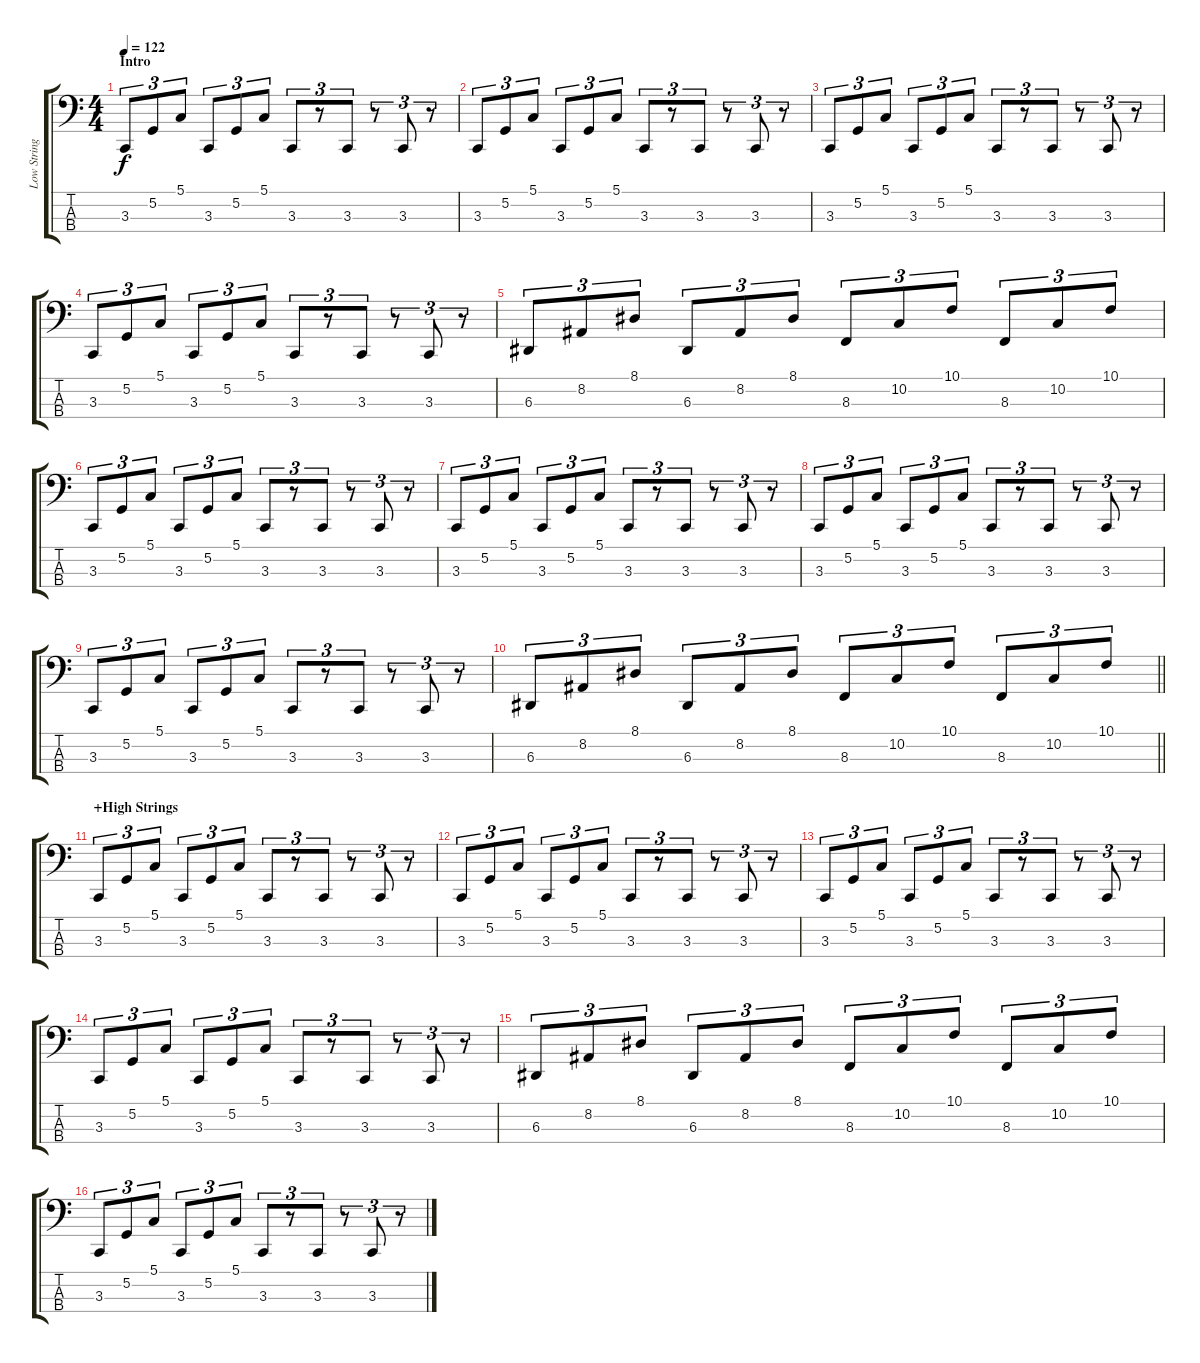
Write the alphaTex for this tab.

\track ("Low Strings (Bass Voice)" "Low String") {instrument synthstrings2}
\staff {score tabs}
\tuning (G2 D2 A1 E1) {hide}
\ts (4 4)
\section ("" "Intro")
\tempo 122
\clef f4
\ks c
3.3.8{tu (3 2) dy f instrument synthstrings2} 5.2.8{tu (3 2)} 5.1.8{tu (3 2)} 3.3.8{tu (3 2)} 5.2.8{tu (3 2)} 5.1.8{tu (3 2)} 3.3.8{tu (3 2)} r.8{tu (3 2)} 3.3.8{tu (3 2)} r.8{tu (3 2)} 3.3.8{tu (3 2)} r.8{tu (3 2)} |
3.3.8{tu (3 2)} 5.2.8{tu (3 2)} 5.1.8{tu (3 2)} 3.3.8{tu (3 2)} 5.2.8{tu (3 2)} 5.1.8{tu (3 2)} 3.3.8{tu (3 2)} r.8{tu (3 2)} 3.3.8{tu (3 2)} r.8{tu (3 2)} 3.3.8{tu (3 2)} r.8{tu (3 2)} |
3.3.8{tu (3 2)} 5.2.8{tu (3 2)} 5.1.8{tu (3 2)} 3.3.8{tu (3 2)} 5.2.8{tu (3 2)} 5.1.8{tu (3 2)} 3.3.8{tu (3 2)} r.8{tu (3 2)} 3.3.8{tu (3 2)} r.8{tu (3 2)} 3.3.8{tu (3 2)} r.8{tu (3 2)} |
3.3.8{tu (3 2)} 5.2.8{tu (3 2)} 5.1.8{tu (3 2)} 3.3.8{tu (3 2)} 5.2.8{tu (3 2)} 5.1.8{tu (3 2)} 3.3.8{tu (3 2)} r.8{tu (3 2)} 3.3.8{tu (3 2)} r.8{tu (3 2)} 3.3.8{tu (3 2)} r.8{tu (3 2)} |
6.3.8{tu (3 2)} 8.2.8{tu (3 2)} 8.1.8{tu (3 2)} 6.3.8{tu (3 2)} 8.2.8{tu (3 2)} 8.1.8{tu (3 2)} 8.3.8{tu (3 2)} 10.2.8{tu (3 2)} 10.1.8{tu (3 2)} 8.3.8{tu (3 2)} 10.2.8{tu (3 2)} 10.1.8{tu (3 2)} |
3.3.8{tu (3 2)} 5.2.8{tu (3 2)} 5.1.8{tu (3 2)} 3.3.8{tu (3 2)} 5.2.8{tu (3 2)} 5.1.8{tu (3 2)} 3.3.8{tu (3 2)} r.8{tu (3 2)} 3.3.8{tu (3 2)} r.8{tu (3 2)} 3.3.8{tu (3 2)} r.8{tu (3 2)} |
3.3.8{tu (3 2)} 5.2.8{tu (3 2)} 5.1.8{tu (3 2)} 3.3.8{tu (3 2)} 5.2.8{tu (3 2)} 5.1.8{tu (3 2)} 3.3.8{tu (3 2)} r.8{tu (3 2)} 3.3.8{tu (3 2)} r.8{tu (3 2)} 3.3.8{tu (3 2)} r.8{tu (3 2)} |
3.3.8{tu (3 2)} 5.2.8{tu (3 2)} 5.1.8{tu (3 2)} 3.3.8{tu (3 2)} 5.2.8{tu (3 2)} 5.1.8{tu (3 2)} 3.3.8{tu (3 2)} r.8{tu (3 2)} 3.3.8{tu (3 2)} r.8{tu (3 2)} 3.3.8{tu (3 2)} r.8{tu (3 2)} |
3.3.8{tu (3 2)} 5.2.8{tu (3 2)} 5.1.8{tu (3 2)} 3.3.8{tu (3 2)} 5.2.8{tu (3 2)} 5.1.8{tu (3 2)} 3.3.8{tu (3 2)} r.8{tu (3 2)} 3.3.8{tu (3 2)} r.8{tu (3 2)} 3.3.8{tu (3 2)} r.8{tu (3 2)} |
\barLineRight lightlight
6.3.8{tu (3 2)} 8.2.8{tu (3 2)} 8.1.8{tu (3 2)} 6.3.8{tu (3 2)} 8.2.8{tu (3 2)} 8.1.8{tu (3 2)} 8.3.8{tu (3 2)} 10.2.8{tu (3 2)} 10.1.8{tu (3 2)} 8.3.8{tu (3 2)} 10.2.8{tu (3 2)} 10.1.8{tu (3 2)} |
\section ("" "+High Strings")
3.3.8{tu (3 2)} 5.2.8{tu (3 2)} 5.1.8{tu (3 2)} 3.3.8{tu (3 2)} 5.2.8{tu (3 2)} 5.1.8{tu (3 2)} 3.3.8{tu (3 2)} r.8{tu (3 2)} 3.3.8{tu (3 2)} r.8{tu (3 2)} 3.3.8{tu (3 2)} r.8{tu (3 2)} |
3.3.8{tu (3 2)} 5.2.8{tu (3 2)} 5.1.8{tu (3 2)} 3.3.8{tu (3 2)} 5.2.8{tu (3 2)} 5.1.8{tu (3 2)} 3.3.8{tu (3 2)} r.8{tu (3 2)} 3.3.8{tu (3 2)} r.8{tu (3 2)} 3.3.8{tu (3 2)} r.8{tu (3 2)} |
3.3.8{tu (3 2)} 5.2.8{tu (3 2)} 5.1.8{tu (3 2)} 3.3.8{tu (3 2)} 5.2.8{tu (3 2)} 5.1.8{tu (3 2)} 3.3.8{tu (3 2)} r.8{tu (3 2)} 3.3.8{tu (3 2)} r.8{tu (3 2)} 3.3.8{tu (3 2)} r.8{tu (3 2)} |
3.3.8{tu (3 2)} 5.2.8{tu (3 2)} 5.1.8{tu (3 2)} 3.3.8{tu (3 2)} 5.2.8{tu (3 2)} 5.1.8{tu (3 2)} 3.3.8{tu (3 2)} r.8{tu (3 2)} 3.3.8{tu (3 2)} r.8{tu (3 2)} 3.3.8{tu (3 2)} r.8{tu (3 2)} |
6.3.8{tu (3 2)} 8.2.8{tu (3 2)} 8.1.8{tu (3 2)} 6.3.8{tu (3 2)} 8.2.8{tu (3 2)} 8.1.8{tu (3 2)} 8.3.8{tu (3 2)} 10.2.8{tu (3 2)} 10.1.8{tu (3 2)} 8.3.8{tu (3 2)} 10.2.8{tu (3 2)} 10.1.8{tu (3 2)} |
3.3.8{tu (3 2)} 5.2.8{tu (3 2)} 5.1.8{tu (3 2)} 3.3.8{tu (3 2)} 5.2.8{tu (3 2)} 5.1.8{tu (3 2)} 3.3.8{tu (3 2)} r.8{tu (3 2)} 3.3.8{tu (3 2)} r.8{tu (3 2)} 3.3.8{tu (3 2)} r.8{tu (3 2)}
